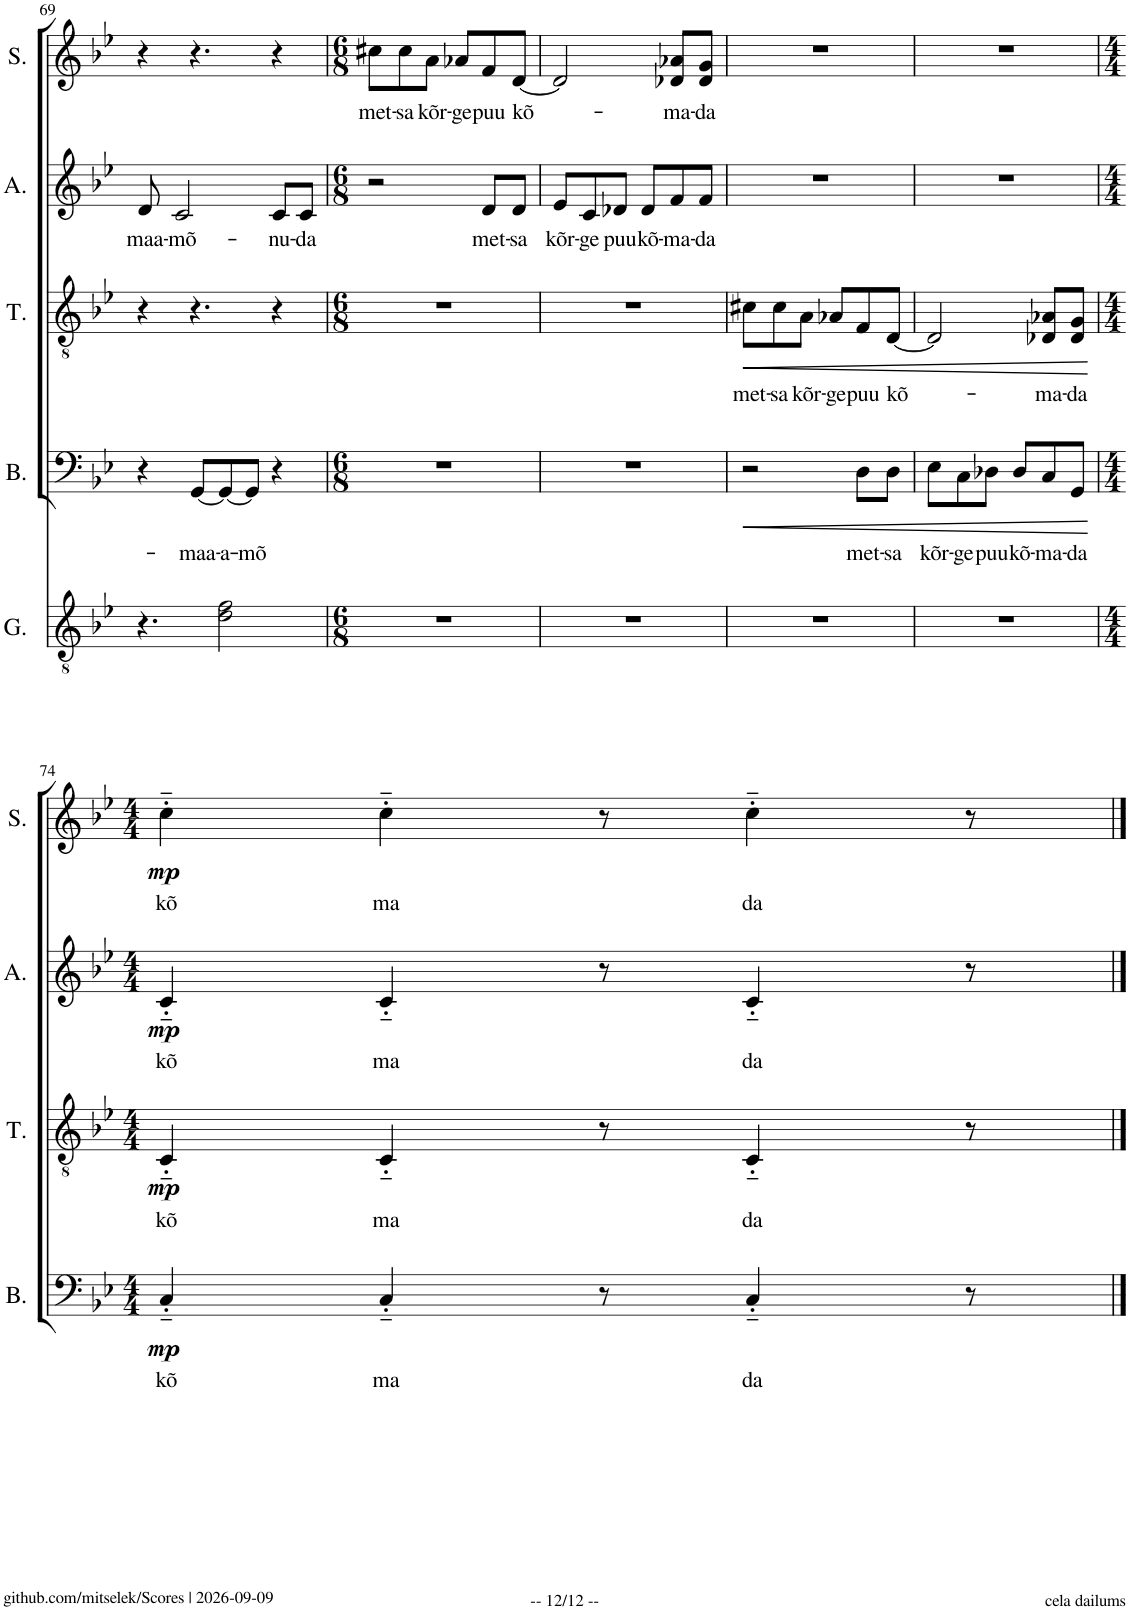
**kern	**kern	**text	**dynam	**kern	**text	**dynam	**kern	**text	**dynam	**kern	**text	**dynam
*part5	*part4	*part4	*part4	*part3	*part3	*part3	*part2	*part2	*part2	*part1	*part1	*part1
*staff5	*staff4	*staff4	*staff4	*staff3	*staff3	*staff3	*staff2	*staff2	*staff2	*staff1	*staff1	*staff1
*I"Classical Guitar	*I"Bass	*	*	*I"Tenor	*	*	*I"Alto	*	*	*I"Soprano	*	*
*I'G.	*I'B.	*	*	*I'T.	*	*	*I'A.	*	*	*I'S.	*	*
!!LO:PB:g=z
*clefGv2	*clefF4	*	*	*clefGv2	*	*	*clefG2	*	*	*clefG2	*	*
*	*	*	*	*Trd1c2	*	*	*	*	*	*	*	*
*k[b-e-]	*k[b-e-]	*	*	*k[b-e-]	*	*	*k[b-e-]	*	*	*k[b-e-]	*	*
*M7/8	*M7/8	*	*	*M7/8	*	*	*M7/8	*	*	*M7/8	*	*
=69	=69	=69	=69	=69	=69	=69	=69	=69	=69	=69	=69	=69
!	!	!	!	!	!	!	!	!LO:LY:b	!	!	!	!
4.r	4r	.	.	4r	.	.	8d/	maa-	.	4r	.	.
!	!	!	!	!	!	!	!	!LO:LY:b	!	!	!	!
.	.	.	.	.	.	.	2c/	-mõ-	.	.	.	.
!	!	!LO:LY:b	!	!	!	!	!	!	!	!	!	!
.	[8GG/L	maa-	.	4.r	.	.	.	.	.	4.r	.	.
!	!	!LO:LY:b	!	!	!	!	!	!	!	!	!	!
2d\ 2f\	8GG/_	-a-	.	.	.	.	.	.	.	.	.	.
!	!	!LO:LY:b	!	!	!	!	!	!	!	!	!	!
.	8GG/J]	-mõ	.	.	.	.	.	.	.	.	.	.
!	!	!	!	!	!	!	!	!LO:LY:b	!	!	!	!
.	4r	.	.	4r	.	.	8c/L	-nu-	.	4r	.	.
!	!	!	!	!	!	!	!	!LO:LY:b	!	!	!	!
.	.	.	.	.	.	.	8c/J	-da	.	.	.	.
=70	=70	=70	=70	=70	=70	=70	=70	=70	=70	=70	=70	=70
*M6/8	*M6/8	*	*	*M6/8	*	*	*M6/8	*	*	*M6/8	*	*
!	!	!	!	!	!	!	!	!	!	!	!LO:LY:b	!
2.r	2.r	.	.	2.r	.	.	2r	.	.	8cc#X\L	met-	.
!	!	!	!	!	!	!	!	!	!	!	!LO:LY:b	!
.	.	.	.	.	.	.	.	.	.	8cc#\	-sa	.
!	!	!	!	!	!	!	!	!	!	!	!LO:LY:b	!
.	.	.	.	.	.	.	.	.	.	8a\J	kõr-	.
!	!	!	!	!	!	!	!	!	!	!	!LO:LY:b	!
.	.	.	.	.	.	.	.	.	.	8a-X/L	-ge	.
!	!	!	!	!	!	!	!	!LO:LY:b	!	!	!LO:LY:b	!
.	.	.	.	.	.	.	8d/L	met-	.	8f/	puu	.
!	!	!	!	!	!	!	!	!LO:LY:b	!	!	!LO:LY:b	!
.	.	.	.	.	.	.	8d/J	-sa	.	[8d/J	kõ-	.
=71	=71	=71	=71	=71	=71	=71	=71	=71	=71	=71	=71	=71
!	!	!	!	!	!	!	!	!LO:LY:b	!	!	!	!
2.r	2.r	.	.	2.r	.	.	8e-/L	kõr-	.	2d/]	.	.
!	!	!	!	!	!	!	!	!LO:LY:b	!	!	!	!
.	.	.	.	.	.	.	8c/	-ge	.	.	.	.
!	!	!	!	!	!	!	!	!LO:LY:b	!	!	!	!
.	.	.	.	.	.	.	8d-X/J	puu	.	.	.	.
!	!	!	!	!	!	!	!	!LO:LY:b	!	!	!	!
.	.	.	.	.	.	.	8d-/L	kõ-	.	.	.	.
!	!	!	!	!	!	!	!	!LO:LY:b	!	!	!LO:LY:b	!
.	.	.	.	.	.	.	8f/	-ma-	.	8d-X/ 8a-X/L	-ma-	.
!	!	!	!	!	!	!	!	!LO:LY:b	!	!	!LO:LY:b	!
.	.	.	.	.	.	.	8f/J	-da	.	8d-/ 8g/J	-da	.
=72	=72	=72	=72	=72	=72	=72	=72	=72	=72	=72	=72	=72
!	!	!	!LO:HP:b	!	!LO:LY:b	!LO:HP:b	!	!	!	!	!	!
2.r	2r	.	<	8c#X\L	met-	<	2.r	.	.	2.r	.	.
!	!	!	!	!	!LO:LY:b	!	!	!	!	!	!	!
.	.	.	.	8c#\	-sa	.	.	.	.	.	.	.
!	!	!	!	!	!LO:LY:b	!	!	!	!	!	!	!
.	.	.	.	8A\J	kõr-	.	.	.	.	.	.	.
!	!	!	!	!	!LO:LY:b	!	!	!	!	!	!	!
.	.	.	.	8A-X/L	-ge	.	.	.	.	.	.	.
!	!	!LO:LY:b	!	!	!LO:LY:b	!	!	!	!	!	!	!
.	8D\L	met-	.	8F/	puu	.	.	.	.	.	.	.
!	!	!LO:LY:b	!	!	!LO:LY:b	!	!	!	!	!	!	!
.	8D\J	-sa	.	[8D/J	kõ-	.	.	.	.	.	.	.
=73	=73	=73	=73	=73	=73	=73	=73	=73	=73	=73	=73	=73
!	!	!LO:LY:b	!	!	!	!	!	!	!	!	!	!
2.r	8E-\L	kõr-	.	2D/]	.	.	2.r	.	.	2.r	.	.
!	!	!LO:LY:b	!	!	!	!	!	!	!	!	!	!
.	8C\	-ge	.	.	.	.	.	.	.	.	.	.
!	!	!LO:LY:b	!	!	!	!	!	!	!	!	!	!
.	8D-X\J	puu	.	.	.	.	.	.	.	.	.	.
!	!	!LO:LY:b	!	!	!	!	!	!	!	!	!	!
.	8D-/L	kõ-	.	.	.	.	.	.	.	.	.	.
!	!	!LO:LY:b	!	!	!LO:LY:b	!	!	!	!	!	!	!
.	8C/	-ma-	.	8D-X/ 8A-X/L	-ma-	.	.	.	.	.	.	.
!	!	!LO:LY:b	!	!	!LO:LY:b	!	!	!	!	!	!	!
.	8GG/J	-da	.	8D-/ 8G/J	-da	.	.	.	.	.	.	.
.	.	.	[	.	.	[	.	.	.	.	.	.
!!LO:LB:g=z
=74	=74	=74	=74	=74	=74	=74	=74	=74	=74	=74	=74	=74
*M4/4	*M4/4	*	*	*M4/4	*	*	*M4/4	*	*	*M4/4	*	*
!	!	!LO:LY:b	!LO:DY:b	!	!LO:LY:b	!LO:DY:b	!	!LO:LY:b	!LO:DY:b	!	!LO:LY:b	!LO:DY:b
1r	4C'~/	kõ	mp	4C'~/	kõ	mp	4c'~/	kõ	mp	4cc'~\	kõ	mp
!	!	!LO:LY:b	!	!	!LO:LY:b	!	!	!LO:LY:b	!	!	!LO:LY:b	!
.	4C'~/	ma	.	4C'~/	ma	.	4c'~/	ma	.	4cc'~\	ma	.
.	8r	.	.	8r	.	.	8r	.	.	8r	.	.
!	!	!LO:LY:b	!	!	!LO:LY:b	!	!	!LO:LY:b	!	!	!LO:LY:b	!
.	4C'~/	da	.	4C'~/	da	.	4c'~/	da	.	4cc'~\	da	.
.	8r	.	.	8r	.	.	8r	.	.	8r	.	.
==	==	==	==	==	==	==	==	==	==	==	==	==
*-	*-	*-	*-	*-	*-	*-	*-	*-	*-	*-	*-	*-
